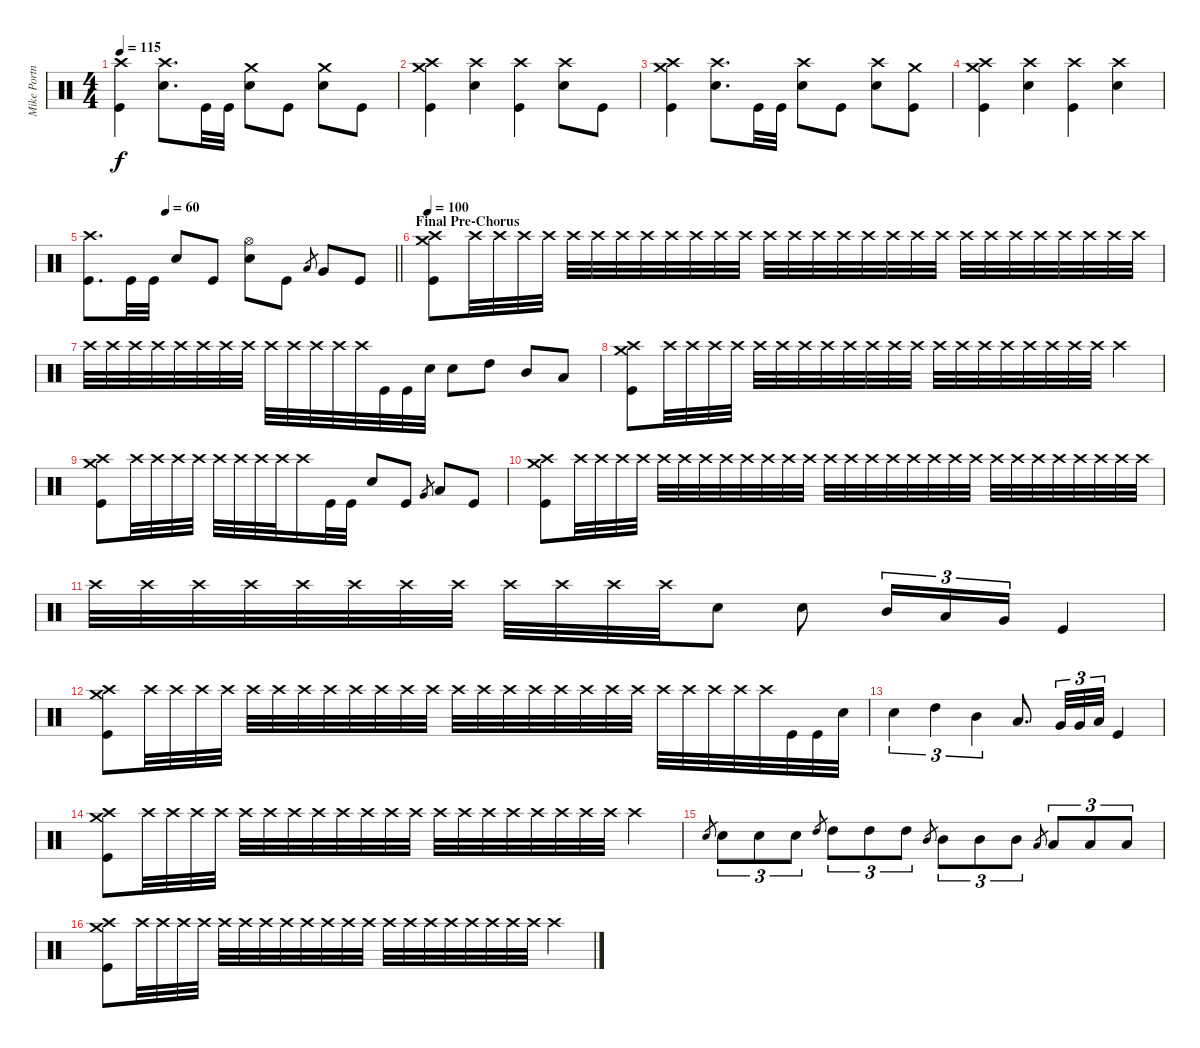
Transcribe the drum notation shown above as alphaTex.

\track ("Mike Portnoy" "Mike Portn") {instrument percussion}
\staff {score}
\articulation defaults
\ts (4 4)
\tempo 115
\clef neutral
\ks c
("Crash high (hit)" "Kick (hit)").4{dy f} ("Crash high (hit)" "Electric Snare (hit)").8{d} "Kick (hit)".32 "Kick (hit)".32 ("Crash medium (hit)" "Electric Snare (hit)").8 "Kick (hit)".8 ("Crash medium (hit)" "Electric Snare (hit)").8 "Kick (hit)".8 |
("Crash high (hit)" "Crash medium (hit)" "Kick (hit)").4 ("Crash high (hit)" "Electric Snare (hit)").4 ("Crash high (hit)" "Kick (hit)").4 ("Crash high (hit)" "Electric Snare (hit)").8 "Kick (hit)".8 |
("Crash high (hit)" "Crash medium (hit)" "Kick (hit)").4 ("Crash high (hit)" "Electric Snare (hit)").8{d} "Kick (hit)".32 "Kick (hit)".32 ("Crash high (hit)" "Electric Snare (hit)").8 "Kick (hit)".8 ("Crash high (hit)" "Electric Snare (hit)").8 ("Crash medium (hit)" "Kick (hit)").8 |
("Crash high (hit)" "Crash medium (hit)" "Kick (hit)").4 ("Crash high (hit)" "Electric Snare (hit)").4 ("Crash high (hit)" "Kick (hit)").4 ("Crash high (hit)" "Electric Snare (hit)").4 |
\tempo (60 0.25)
\barLineRight lightlight
("Crash high (hit)" "Kick (hit)").8{d} "Kick (hit)".32 "Kick (hit)".32 "Electric Snare (hit)".8 "Kick (hit)".8 ("Hi-Hat (open)" "Electric Snare (hit)").8 "Kick (hit)".8 "Low Floor Tom (hit)".8{gr} "Very Low Tom (hit)".8 "Kick (hit)".8 |
\section ("" "Final Pre-Chorus")
\tempo 100
("Crash high (hit)" "Crash medium (hit)" "Kick (hit)").8 "Crash high (hit)".32{volume 5} "Crash high (hit)".32{volume 16} "Crash high (hit)".32 "Crash high (hit)".32 "Crash high (hit)".32 "Crash high (hit)".32 "Crash high (hit)".32 "Crash high (hit)".32 "Crash high (hit)".32 "Crash high (hit)".32 "Crash high (hit)".32 "Crash high (hit)".32 "Crash high (hit)".32 "Crash high (hit)".32 "Crash high (hit)".32 "Crash high (hit)".32 "Crash high (hit)".32 "Crash high (hit)".32 "Crash high (hit)".32 "Crash high (hit)".32 "Crash high (hit)".32 "Crash high (hit)".32 "Crash high (hit)".32 "Crash high (hit)".32 "Crash high (hit)".32 "Crash high (hit)".32 "Crash high (hit)".32 "Crash high (hit)".32 |
"Crash high (hit)".32 "Crash high (hit)".32 "Crash high (hit)".32 "Crash high (hit)".32 "Crash high (hit)".32 "Crash high (hit)".32 "Crash high (hit)".32 "Crash high (hit)".32 "Crash high (hit)".32 "Crash high (hit)".32 "Crash high (hit)".32 "Crash high (hit)".32 "Crash high (hit)".32 "Kick (hit)".32 "Kick (hit)".32 "Electric Snare (hit)".32 "Electric Snare (hit)".8 "High Tom (hit)".8 "Mid Tom (hit)".8 "Low Tom (hit)".8 |
("Crash high (hit)" "Crash medium (hit)" "Kick (hit)").8 "Crash high (hit)".32{volume 5} "Crash high (hit)".32{volume 16} "Crash high (hit)".32 "Crash high (hit)".32 "Crash high (hit)".32 "Crash high (hit)".32 "Crash high (hit)".32 "Crash high (hit)".32 "Crash high (hit)".32 "Crash high (hit)".32 "Crash high (hit)".32 "Crash high (hit)".32 "Crash high (hit)".32 "Crash high (hit)".32 "Crash high (hit)".32 "Crash high (hit)".32 "Crash high (hit)".32 "Crash high (hit)".32 "Crash high (hit)".32 "Crash high (hit)".32 "Crash high (hit)".4 |
("Crash high (hit)" "Crash medium (hit)" "Kick (hit)").8 "Crash high (hit)".32{volume 5} "Crash high (hit)".32{volume 16} "Crash high (hit)".32 "Crash high (hit)".32 "Crash high (hit)".32 "Crash high (hit)".32 "Crash high (hit)".32 "Crash high (hit)".32 "Crash high (hit)".16 "Kick (hit)".32 "Kick (hit)".32 "Electric Snare (hit)".8 "Kick (hit)".8 "Very Low Tom (hit)".8{gr} "Low Tom (hit)".8 "Kick (hit)".8 |
("Crash high (hit)" "Crash medium (hit)" "Kick (hit)").8 "Crash high (hit)".32{volume 5} "Crash high (hit)".32{volume 16} "Crash high (hit)".32 "Crash high (hit)".32 "Crash high (hit)".32 "Crash high (hit)".32 "Crash high (hit)".32 "Crash high (hit)".32 "Crash high (hit)".32 "Crash high (hit)".32 "Crash high (hit)".32 "Crash high (hit)".32 "Crash high (hit)".32 "Crash high (hit)".32 "Crash high (hit)".32 "Crash high (hit)".32 "Crash high (hit)".32 "Crash high (hit)".32 "Crash high (hit)".32 "Crash high (hit)".32 "Crash high (hit)".32 "Crash high (hit)".32 "Crash high (hit)".32 "Crash high (hit)".32 "Crash high (hit)".32 "Crash high (hit)".32 "Crash high (hit)".32 "Crash high (hit)".32 |
"Crash high (hit)".32 "Crash high (hit)".32 "Crash high (hit)".32 "Crash high (hit)".32 "Crash high (hit)".32 "Crash high (hit)".32 "Crash high (hit)".32 "Crash high (hit)".32 "Crash high (hit)".32 "Crash high (hit)".32 "Crash high (hit)".32 "Crash high (hit)".32 "Electric Snare (hit)".8 "Electric Snare (hit)".8 "Mid Tom (hit)".16{tu (3 2)} "Low Tom (hit)".16{tu (3 2)} "Very Low Tom (hit)".16{tu (3 2)} "Kick (hit)".4 |
("Crash high (hit)" "Crash medium (hit)" "Kick (hit)").8 "Crash high (hit)".32{volume 5} "Crash high (hit)".32{volume 16} "Crash high (hit)".32 "Crash high (hit)".32 "Crash high (hit)".32 "Crash high (hit)".32 "Crash high (hit)".32 "Crash high (hit)".32 "Crash high (hit)".32 "Crash high (hit)".32 "Crash high (hit)".32 "Crash high (hit)".32 "Crash high (hit)".32 "Crash high (hit)".32 "Crash high (hit)".32 "Crash high (hit)".32 "Crash high (hit)".32 "Crash high (hit)".32 "Crash high (hit)".32 "Crash high (hit)".32 "Crash high (hit)".32 "Crash high (hit)".32 "Crash high (hit)".32 "Crash high (hit)".32 "Crash high (hit)".32 "Kick (hit)".32 "Kick (hit)".32 "Electric Snare (hit)".32 |
"Electric Snare (hit)".4{tu (3 2)} "High Tom (hit)".4{tu (3 2)} "Mid Tom (hit)".4{tu (3 2)} "Low Tom (hit)".8{d} "Very Low Tom (hit)".32{tu (3 2)} "Very Low Tom (hit)".32{tu (3 2)} "Low Floor Tom (hit)".32{tu (3 2)} "Kick (hit)".4 |
("Crash high (hit)" "Crash medium (hit)" "Kick (hit)").8 "Crash high (hit)".32{volume 5} "Crash high (hit)".32{volume 16} "Crash high (hit)".32 "Crash high (hit)".32 "Crash high (hit)".32 "Crash high (hit)".32 "Crash high (hit)".32 "Crash high (hit)".32 "Crash high (hit)".32 "Crash high (hit)".32 "Crash high (hit)".32 "Crash high (hit)".32 "Crash high (hit)".32 "Crash high (hit)".32 "Crash high (hit)".32 "Crash high (hit)".32 "Crash high (hit)".32 "Crash high (hit)".32 "Crash high (hit)".32 "Crash high (hit)".32 "Crash high (hit)".4 |
"Electric Snare (hit)".8{gr} "Electric Snare (hit)".8{tu (3 2)} "Electric Snare (hit)".8{tu (3 2)} "Electric Snare (hit)".8{tu (3 2)} "High Tom (hit)".8{gr} "High Tom (hit)".8{tu (3 2)} "High Tom (hit)".8{tu (3 2)} "High Tom (hit)".8{tu (3 2)} "Mid Tom (hit)".8{gr} "Mid Tom (hit)".8{tu (3 2)} "Mid Tom (hit)".8{tu (3 2)} "Mid Tom (hit)".8{tu (3 2)} "Low Tom (hit)".8{gr} "Low Tom (hit)".8{tu (3 2)} "Low Tom (hit)".8{tu (3 2)} "Low Tom (hit)".8{tu (3 2)} |
("Crash high (hit)" "Crash medium (hit)" "Kick (hit)").8 "Crash high (hit)".32{volume 5} "Crash high (hit)".32{volume 16} "Crash high (hit)".32 "Crash high (hit)".32 "Crash high (hit)".32 "Crash high (hit)".32 "Crash high (hit)".32 "Crash high (hit)".32 "Crash high (hit)".32 "Crash high (hit)".32 "Crash high (hit)".32 "Crash high (hit)".32 "Crash high (hit)".32 "Crash high (hit)".32 "Crash high (hit)".32 "Crash high (hit)".32 "Crash high (hit)".32 "Crash high (hit)".32 "Crash high (hit)".32 "Crash high (hit)".32 "Crash high (hit)".4
